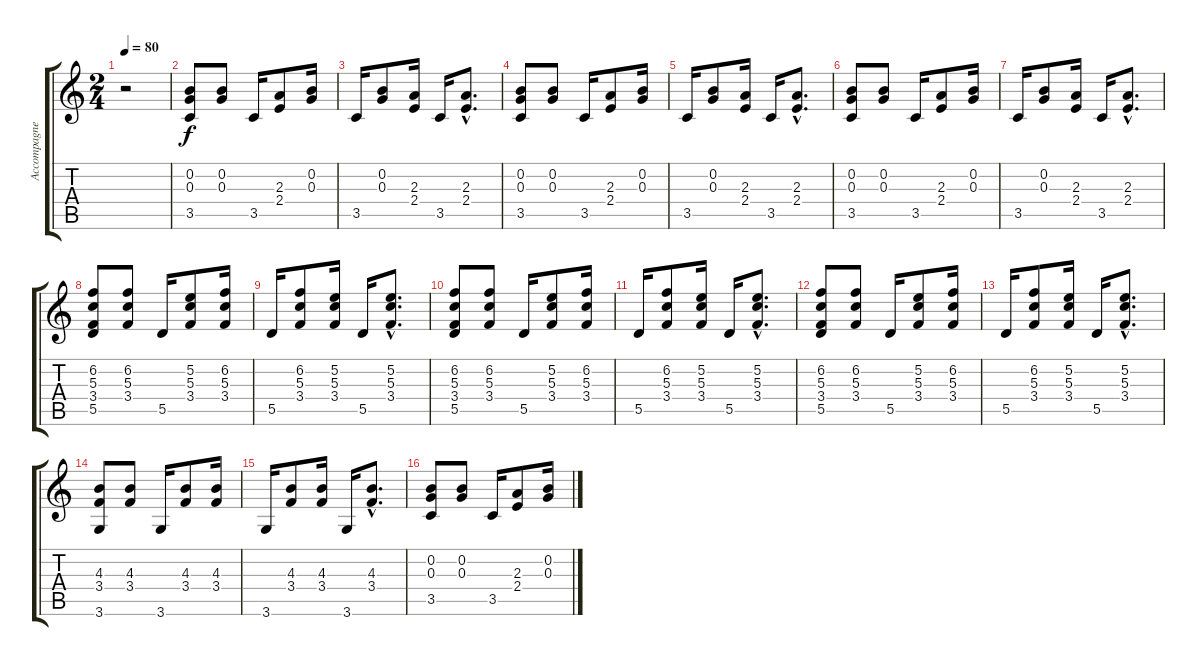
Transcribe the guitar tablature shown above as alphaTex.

\track ("Accompagnement" "Accompagne") {instrument acousticguitarnylon}
\staff {score tabs}
\tuning (E4 B3 G3 D3 A2 E2) {hide}
\ts (2 4)
\tempo 80
\clef g2
\ks c
r.2{dy f instrument acousticguitarnylon} |
(0.2 0.3 3.5).8 (0.2 0.3).8 3.5.16 (2.3 2.4).8 (0.2 0.3).16 |
3.5.16 (0.2 0.3).8 (2.3 2.4).16 3.5.16 (2.3{hac} 2.4{hac}).8{d} |
(0.2 0.3 3.5).8 (0.2 0.3).8 3.5.16 (2.3 2.4).8 (0.2 0.3).16 |
3.5.16 (0.2 0.3).8 (2.3 2.4).16 3.5.16 (2.3{hac} 2.4{hac}).8{d} |
(0.2 0.3 3.5).8 (0.2 0.3).8 3.5.16 (2.3 2.4).8 (0.2 0.3).16 |
3.5.16 (0.2 0.3).8 (2.3 2.4).16 3.5.16 (2.3{hac} 2.4{hac}).8{d} |
(6.2 5.3 3.4 5.5).8 (6.2 5.3 3.4).8 5.5.16 (5.2 5.3 3.4).8 (6.2 5.3 3.4).16 |
5.5.16 (6.2 5.3 3.4).8 (5.2 5.3 3.4).16 5.5.16 (5.2{hac} 5.3{hac} 3.4{hac}).8{d} |
(6.2 5.3 3.4 5.5).8 (6.2 5.3 3.4).8 5.5.16 (5.2 5.3 3.4).8 (6.2 5.3 3.4).16 |
5.5.16 (6.2 5.3 3.4).8 (5.2 5.3 3.4).16 5.5.16 (5.2{hac} 5.3{hac} 3.4{hac}).8{d} |
(6.2 5.3 3.4 5.5).8 (6.2 5.3 3.4).8 5.5.16 (5.2 5.3 3.4).8 (6.2 5.3 3.4).16 |
5.5.16 (6.2 5.3 3.4).8 (5.2 5.3 3.4).16 5.5.16 (5.2{hac} 5.3{hac} 3.4{hac}).8{d} |
(4.3 3.4 3.6).8 (4.3 3.4).8 3.6.16 (4.3 3.4).8 (4.3 3.4).16 |
3.6.16 (4.3 3.4).8 (4.3 3.4).16 3.6.16 (4.3{hac} 3.4{hac}).8{d} |
(0.2 0.3 3.5).8 (0.2 0.3).8 3.5.16 (2.3 2.4).8 (0.2 0.3).16
